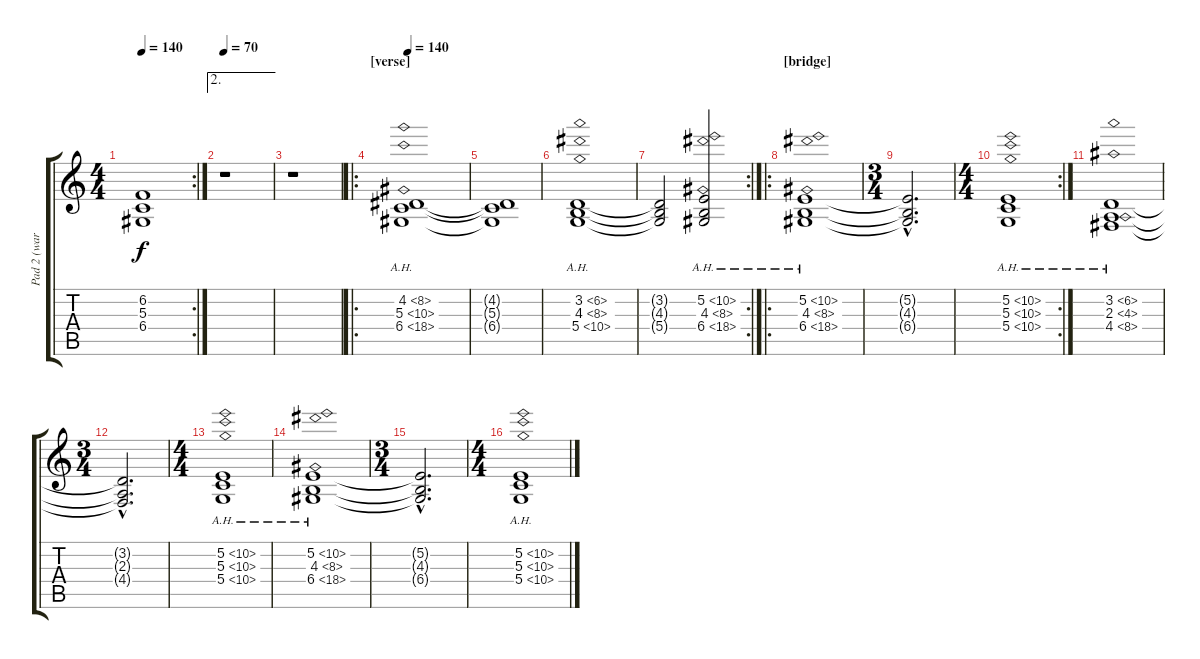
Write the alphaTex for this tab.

\track ("Pad 2 (warm)" "Pad 2 (war") {instrument pad2warm}
\staff {score tabs}
\tuning (E4 B3 G3 D3 A2 E2) {hide}
\rc 2
\ts (4 4)
\tempo 140
\clef g2
\ks c
(6.2{t} 5.3{t} 6.4{t}).1{dy f} |
\ae 2
\tempo 70
r.1 |
r.1 |
\ro
\section ("" "[verse]")
\tempo 140
(4.2{ah 4} 5.3{ah 5} 6.4{ah 12}).1 |
(4.2{t} 5.3{t} 6.4{t}).1 |
(3.2{ah 3} 4.3{ah 4} 5.4{ah 5}).1 |
\rc 2
(3.2{t} 4.3{t} 5.4{t}).2 (5.2{ah 5} 4.3{ah 4} 6.4{ah 12}).2 |
\ro
\section ("" "[bridge]")
(5.2{ah 5} 4.3{ah 4} 6.4{ah 12}).1 |
\ts (3 4)
(5.2{hac t} 4.3{hac t} 6.4{hac t}).2{d} |
\rc 2
\ts (4 4)
(5.2{ah 5} 5.3{ah 5} 5.4{ah 5}).1 |
(3.2{ah 3} 2.3{ah 2} 4.4{ah 4}).1 |
\ts (3 4)
(3.2{hac t} 2.3{hac t} 4.4{hac t}).2{d} |
\ts (4 4)
(5.2{ah 5} 5.3{ah 5} 5.4{ah 5}).1 |
(5.2{ah 5} 4.3{ah 4} 6.4{ah 12}).1 |
\ts (3 4)
(5.2{hac t} 4.3{hac t} 6.4{hac t}).2{d} |
\ts (4 4)
(5.2{ah 5} 5.3{ah 5} 5.4{ah 5}).1
